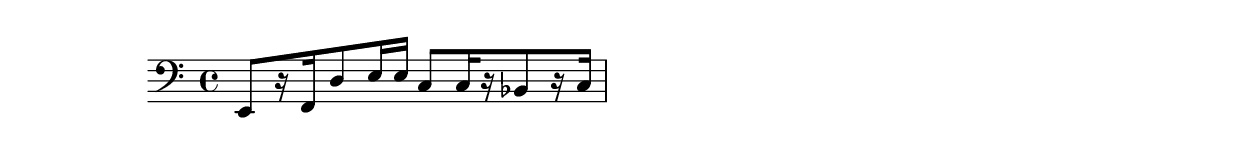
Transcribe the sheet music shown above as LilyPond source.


\header {
  texidoc = "The number of beams does not change on a rest."
}

\version "2.6.0"

\relative c, {
  \clef bass	 
  e8[ r16 f d'8 e16 e16]  c8[ c16 r16 bes8 r16 c16] |
}
\layout { raggedright = ##t }
